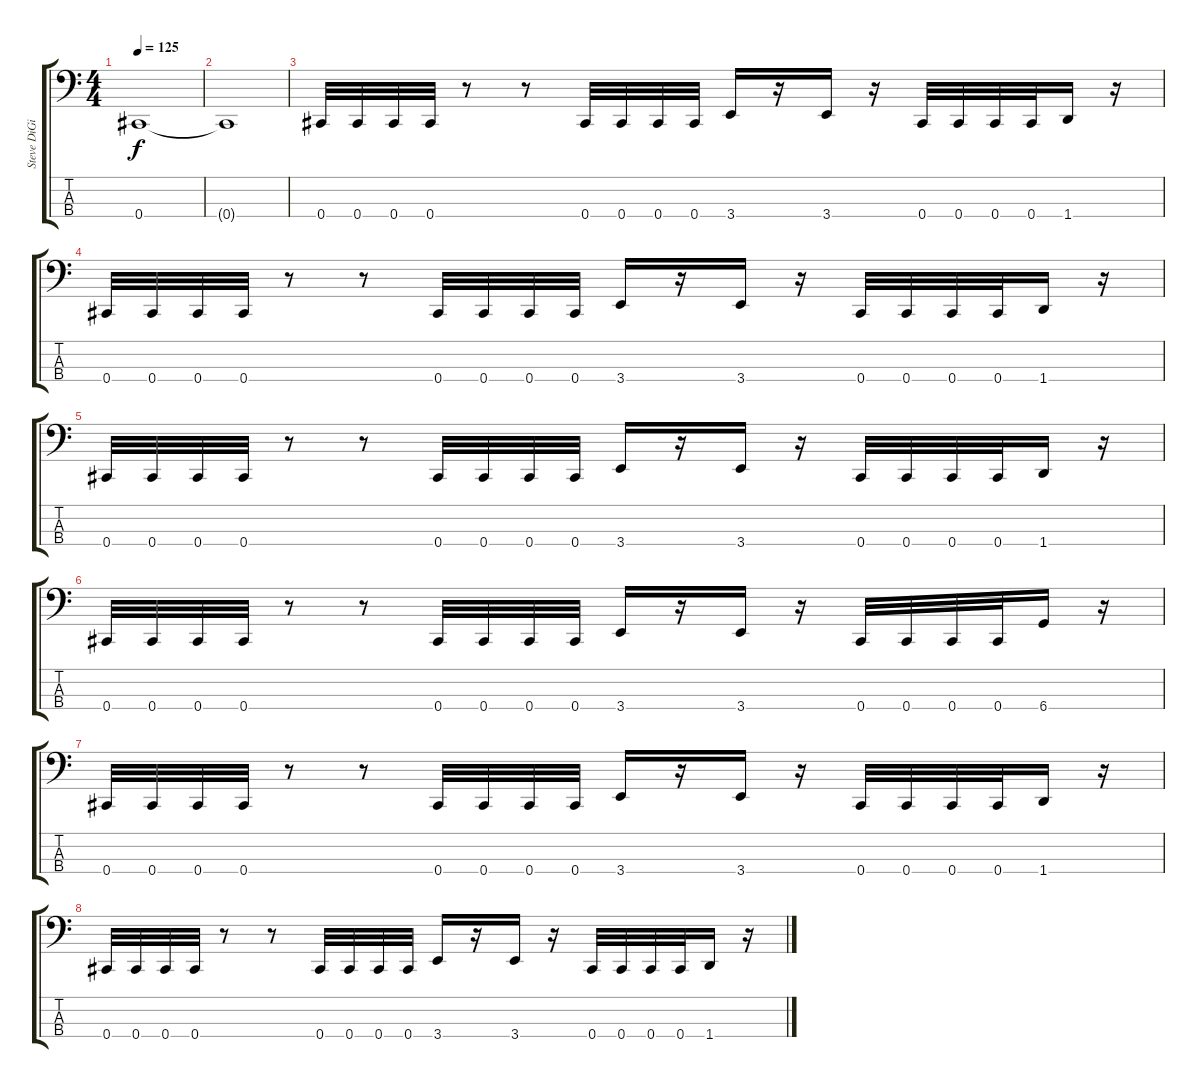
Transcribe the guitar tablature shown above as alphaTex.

\track ("Steve DiGiorgio" "Steve DiGi") {instrument fretlessbass}
\staff {score tabs}
\tuning (Gb2 Db2 Ab1 Db1) {hide}
\ts (4 4)
\tempo 125
\clef f4
\ks c
0.4{t}.1{dy f} |
0.4{t}.1 |
0.4.32 0.4.32 0.4.32 0.4.32 r.8 r.8 0.4.32 0.4.32 0.4.32 0.4.32 3.4.16 r.16 3.4.16 r.16 0.4.32 0.4.32 0.4.32 0.4.32 1.4.16 r.16 |
0.4.32 0.4.32 0.4.32 0.4.32 r.8 r.8 0.4.32 0.4.32 0.4.32 0.4.32 3.4.16 r.16 3.4.16 r.16 0.4.32 0.4.32 0.4.32 0.4.32 1.4.16 r.16 |
0.4.32 0.4.32 0.4.32 0.4.32 r.8 r.8 0.4.32 0.4.32 0.4.32 0.4.32 3.4.16 r.16 3.4.16 r.16 0.4.32 0.4.32 0.4.32 0.4.32 1.4.16 r.16 |
0.4.32 0.4.32 0.4.32 0.4.32 r.8 r.8 0.4.32 0.4.32 0.4.32 0.4.32 3.4.16 r.16 3.4.16 r.16 0.4.32 0.4.32 0.4.32 0.4.32 6.4.16 r.16 |
0.4.32 0.4.32 0.4.32 0.4.32 r.8 r.8 0.4.32 0.4.32 0.4.32 0.4.32 3.4.16 r.16 3.4.16 r.16 0.4.32 0.4.32 0.4.32 0.4.32 1.4.16 r.16 |
0.4.32 0.4.32 0.4.32 0.4.32 r.8 r.8 0.4.32 0.4.32 0.4.32 0.4.32 3.4.16 r.16 3.4.16 r.16 0.4.32 0.4.32 0.4.32 0.4.32 1.4.16 r.16
